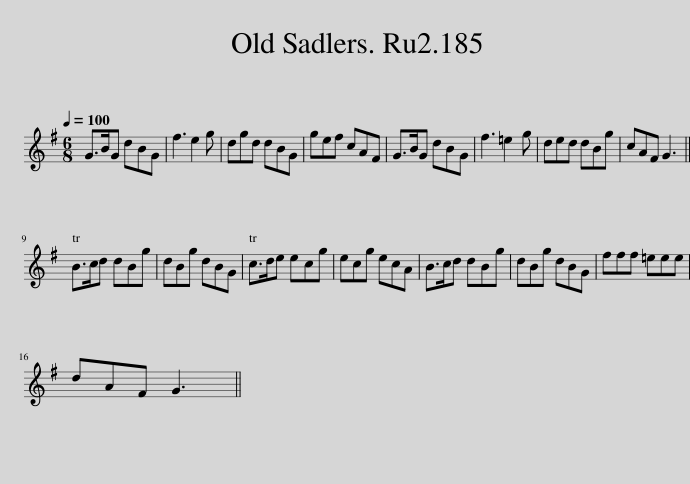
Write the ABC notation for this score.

X:1
L:1/8
Q:1/4=100
M:6/8
I:linebreak $
K:G
V:1 treble
V:1
 G>BG dBG | f3 e2 g | dgd dBG | gef cAF | G>BG dBG | %5
 f3 =e2 g | ded dBg | cAF G3 ||$ B>cd dBg | dBg dBG | %10
 c>de ecg | ecg ecA | B>cd dBg | dBg dBG | fff =eee |$ %15
 dAF G3 || %16
